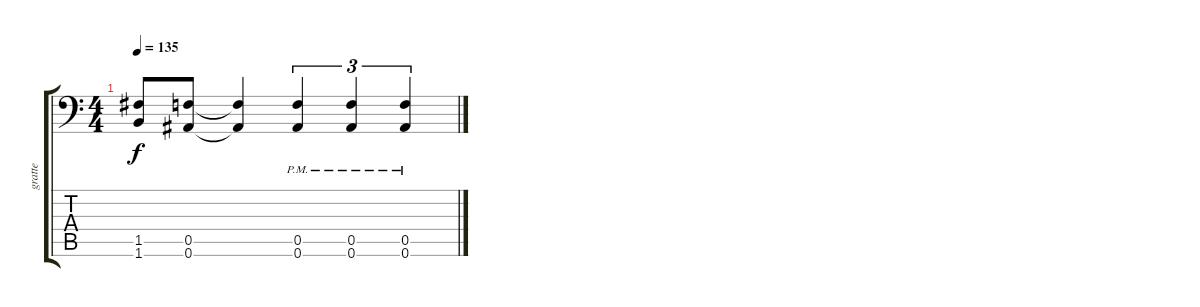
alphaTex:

\track ("gratte" "gratte") {instrument distortionguitar}
\staff {score tabs}
\tuning (C4 G3 Eb3 Bb2 F2 Bb1) {hide}
\ts (4 4)
\tempo 135
\clef f4
\ks c
(1.5 1.6).8{dy f} (0.5 0.6).8 (0.5{t} 0.6{t}).4 (0.5{pm} 0.6{pm}).4{tu (3 2)} (0.5{pm} 0.6{pm}).4{tu (3 2)} (0.5{pm} 0.6{pm}).4{tu (3 2)}
